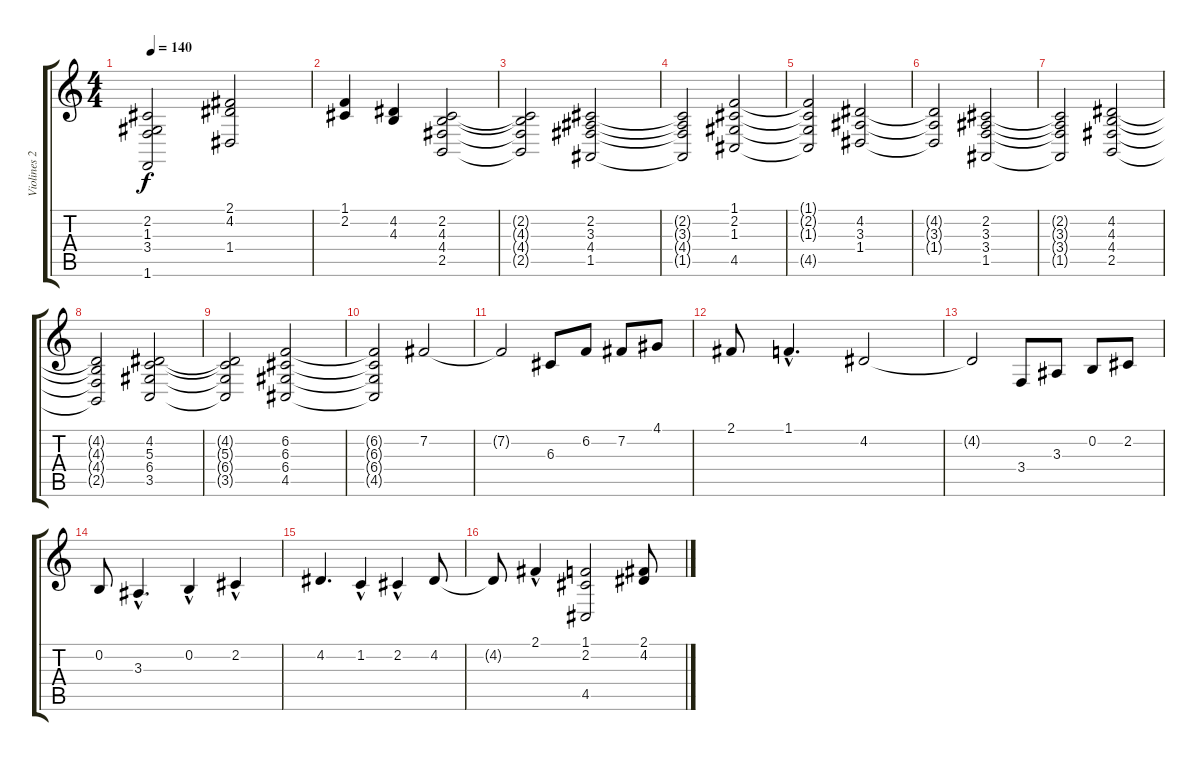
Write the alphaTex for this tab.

\track ("Violines 2" "Violines 2") {instrument stringensemble2}
\staff {score tabs}
\tuning (E4 B3 G3 D3 A2 E2) {hide}
\ts (4 4)
\tempo 140
\clef g2
\ks c
(2.2{t} 1.3{t} 3.4{t} 1.6{t}).2{dy f} (2.1 4.2 1.4).2 |
(1.1 2.2).4 (4.2 4.3).4 (2.2 4.3 4.4 2.5).2 |
(2.2{t} 4.3{t} 4.4{t} 2.5{t}).2 (2.2 3.3 4.4 1.5).2 |
(2.2{t} 3.3{t} 4.4{t} 1.5{t}).2 (1.1 2.2 1.3 4.5).2 |
(1.1{t} 2.2{t} 1.3{t} 4.5{t}).2 (4.2 3.3 1.4).2 |
(4.2{t} 3.3{t} 1.4{t}).2 (2.2 3.3 3.4 1.5).2 |
(2.2{t} 3.3{t} 3.4{t} 1.5{t}).2 (4.2 4.3 4.4 2.5).2 |
(4.2{t} 4.3{t} 4.4{t} 2.5{t}).2 (4.2 5.3 6.4 3.5).2 |
(4.2{t} 5.3{t} 6.4{t} 3.5{t}).2 (6.2 6.3 6.4 4.5).2 |
(6.2{t} 6.3{t} 6.4{t} 4.5{t}).2 7.2.2 |
7.2{t}.2 6.3.8 6.2.8 7.2.8 4.1.8 |
2.1.8 1.1{hac}.4{d} 4.2.2 |
4.2{t}.2 3.4.8 3.3.8 0.2.8 2.2.8 |
0.2.8 3.3{hac}.4{d} 0.2{hac}.4 2.2{hac}.4 |
4.2.4{d} 1.2{hac}.4 2.2{hac}.4 4.2.8 |
4.2{t}.8 2.1{hac}.4 (1.1 2.2 4.5).2 (2.1 4.2).8
